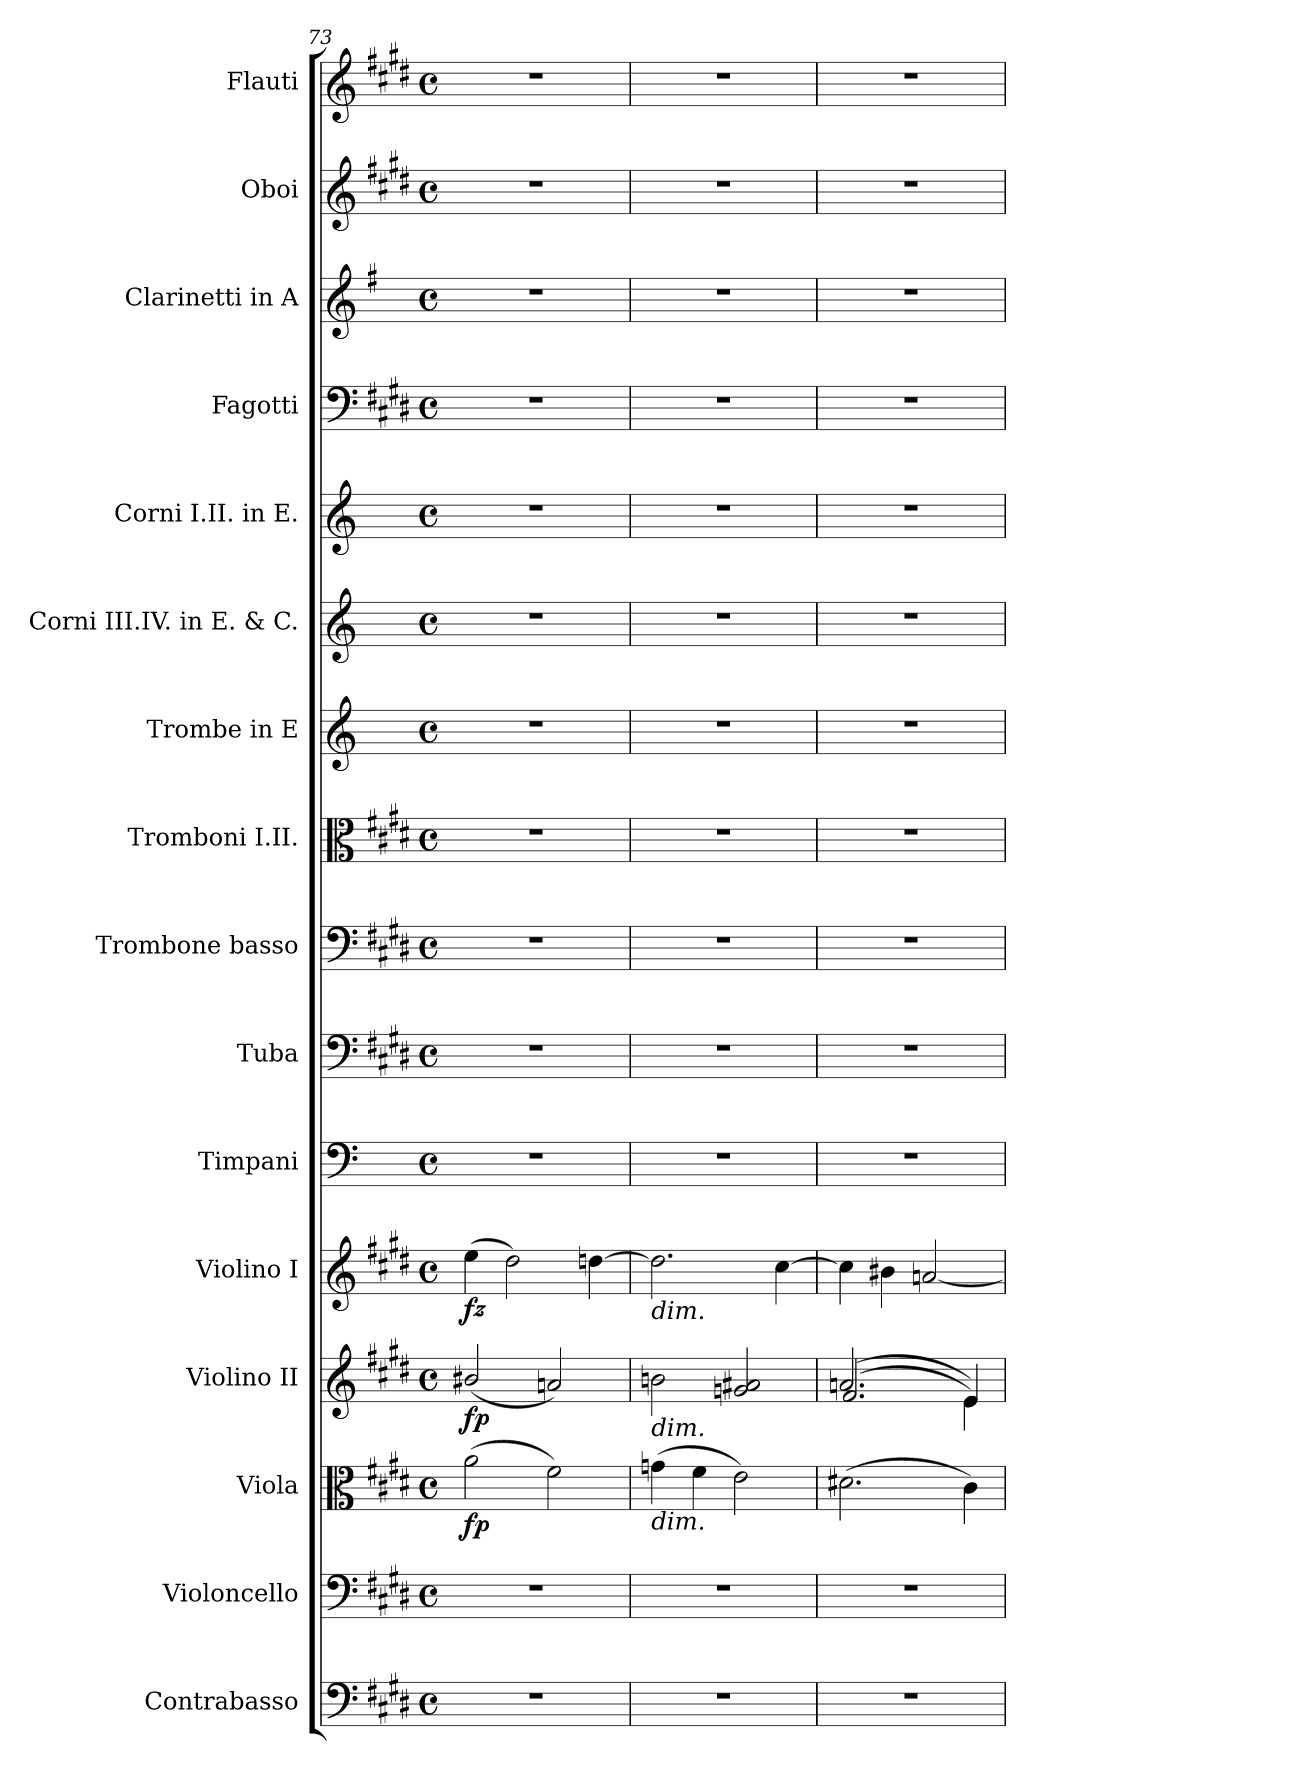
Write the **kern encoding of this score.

**kern	**kern	**kern	**dynam	**kern	**dynam	**kern	**dynam	**kern	**kern	**kern	**kern	**kern	**kern	**kern	**kern	**kern	**kern	**kern
*part16	*part15	*part14	*part14	*part13	*part13	*part12	*part12	*part11	*part10	*part9	*part8	*part7	*part6	*part5	*part4	*part3	*part2	*part1
*staff16	*staff15	*staff14	*staff14	*staff13	*staff13	*staff12	*staff12	*staff11	*staff10	*staff9	*staff8	*staff7	*staff6	*staff5	*staff4	*staff3	*staff2	*staff1
*I"Contrabasso	*I"Violoncello	*I"Viola	*	*I"Violino II	*	*I"Violino I	*	*I"Timpani	*I"Tuba	*I"Trombone basso	*I"Tromboni I.II.	*I"Trombe in E	*I"Corni III.IV. in E. &amp; C.	*I"Corni I.II. in E.	*I"Fagotti	*I"Clarinetti in A	*I"Oboi	*I"Flauti
*I'Cb.	*I'Vc.	*I'Vla.	*	*I'Vln. II	*	*I'Vln. I	*	*I'Timp.	*I'Tba.	*I'Trne B.	*I'Trbi.	*I'Trbe	*I'Cor. III.IV.	*I'Cor. I.II	*I'Fg.	*I'Cl.	*I'Ob.	*I'Fl.
*clefF4	*clefF4	*clefC3	*	*clefG2	*	*clefG2	*	*clefF4	*clefF4	*clefF4	*clefC3	*clefG2	*clefG2	*clefG2	*clefF4	*clefG2	*clefG2	*clefG2
*ITrd7c12	*	*	*	*	*	*	*	*	*	*	*	*ITrd-2c-4	*ITrd7c12	*ITrd5c8	*	*ITrd2c3	*	*
*k[f#c#g#d#]	*k[f#c#g#d#]	*k[f#c#g#d#]	*	*k[f#c#g#d#]	*	*k[f#c#g#d#]	*	*k[]	*k[f#c#g#d#]	*k[f#c#g#d#]	*k[f#c#g#d#]	*k[f#c#g#d#]	*k[]	*k[f#c#g#d#]	*k[f#c#g#d#]	*k[f#c#g#d#]	*k[f#c#g#d#]	*k[f#c#g#d#]
*M4/4	*M4/4	*M4/4	*	*M4/4	*	*M4/4	*	*M4/4	*M4/4	*M4/4	*M4/4	*M4/4	*M4/4	*M4/4	*M4/4	*M4/4	*M4/4	*M4/4
*met(c)	*met(c)	*met(c)	*	*met(c)	*	*met(c)	*	*met(c)	*met(c)	*met(c)	*met(c)	*met(c)	*met(c)	*met(c)	*met(c)	*met(c)	*met(c)	*met(c)
=73	=73	=73	=73	=73	=73	=73	=73	=73	=73	=73	=73	=73	=73	=73	=73	=73	=73	=73
!	!	!	!LO:DY:b	!	!LO:DY:b	!	!LO:DY:b	!	!	!	!	!	!	!	!	!	!	!
1r	1r	(>2a\	fp	(<2b#X/	fp	(>4ee\	fz	1r	1r	1r	1r	1r	1r	1r	1r	1r	1r	1r
.	.	.	.	.	.	2dd#\)	.	.	.	.	.	.	.	.	.	.	.	.
.	.	2f#\)	.	2an/)	.	.	.	.	.	.	.	.	.	.	.	.	.	.
.	.	.	.	.	.	[4ddn\	.	.	.	.	.	.	.	.	.	.	.	.
=74	=74	=74	=74	=74	=74	=74	=74	=74	=74	=74	=74	=74	=74	=74	=74	=74	=74	=74
!	!	!	!	!	!	!LO:TX:b:i:t=dim.	!	!	!	!	!	!	!	!	!	!	!	!
!	!	!	!	!LO:TX:b:i:t=dim.	!	!	!	!	!	!	!	!	!	!	!	!	!	!
!	!	!LO:TX:b:i:t=dim.	!	!	!	!	!	!	!	!	!	!	!	!	!	!	!	!
1r	1r	(>4gn\	.	2bn\	.	2.dd\]	.	1r	1r	1r	1r	1r	1r	1r	1r	1r	1r	1r
.	.	4f#\	.	.	.	.	.	.	.	.	.	.	.	.	.	.	.	.
.	.	2e\)	.	2gn/ 2a#X/	.	.	.	.	.	.	.	.	.	.	.	.	.	.
.	.	.	.	.	.	[4cc#\	.	.	.	.	.	.	.	.	.	.	.	.
!!LO:PB:g=z
=75	=75	=75	=75	=75	=75	=75	=75	=75	=75	=75	=75	=75	=75	=75	=75	=75	=75	=75
*	*	*	*	*^	*	*	*	*	*	*	*	*	*	*	*	*	*	*
1r	1r	(>2.d#X\	.	(>2.an/	(<2.f#/	.	4cc#\]	.	1r	1r	1r	1r	1r	1r	1r	1r	1r	1r	1r
.	.	.	.	.	.	.	4b#X\	.	.	.	.	.	.	.	.	.	.	.	.
.	.	.	.	.	.	.	[2an/	.	.	.	.	.	.	.	.	.	.	.	.
.	.	4c#\)	.	4e/)	4e\)	.	.	.	.	.	.	.	.	.	.	.	.	.	.
*	*	*	*	*v	*v	*	*	*	*	*	*	*	*	*	*	*	*	*	*
=	=	=	=	=	=	=	=	=	=	=	=	=	=	=	=	=	=	=
*-	*-	*-	*-	*-	*-	*-	*-	*-	*-	*-	*-	*-	*-	*-	*-	*-	*-	*-
